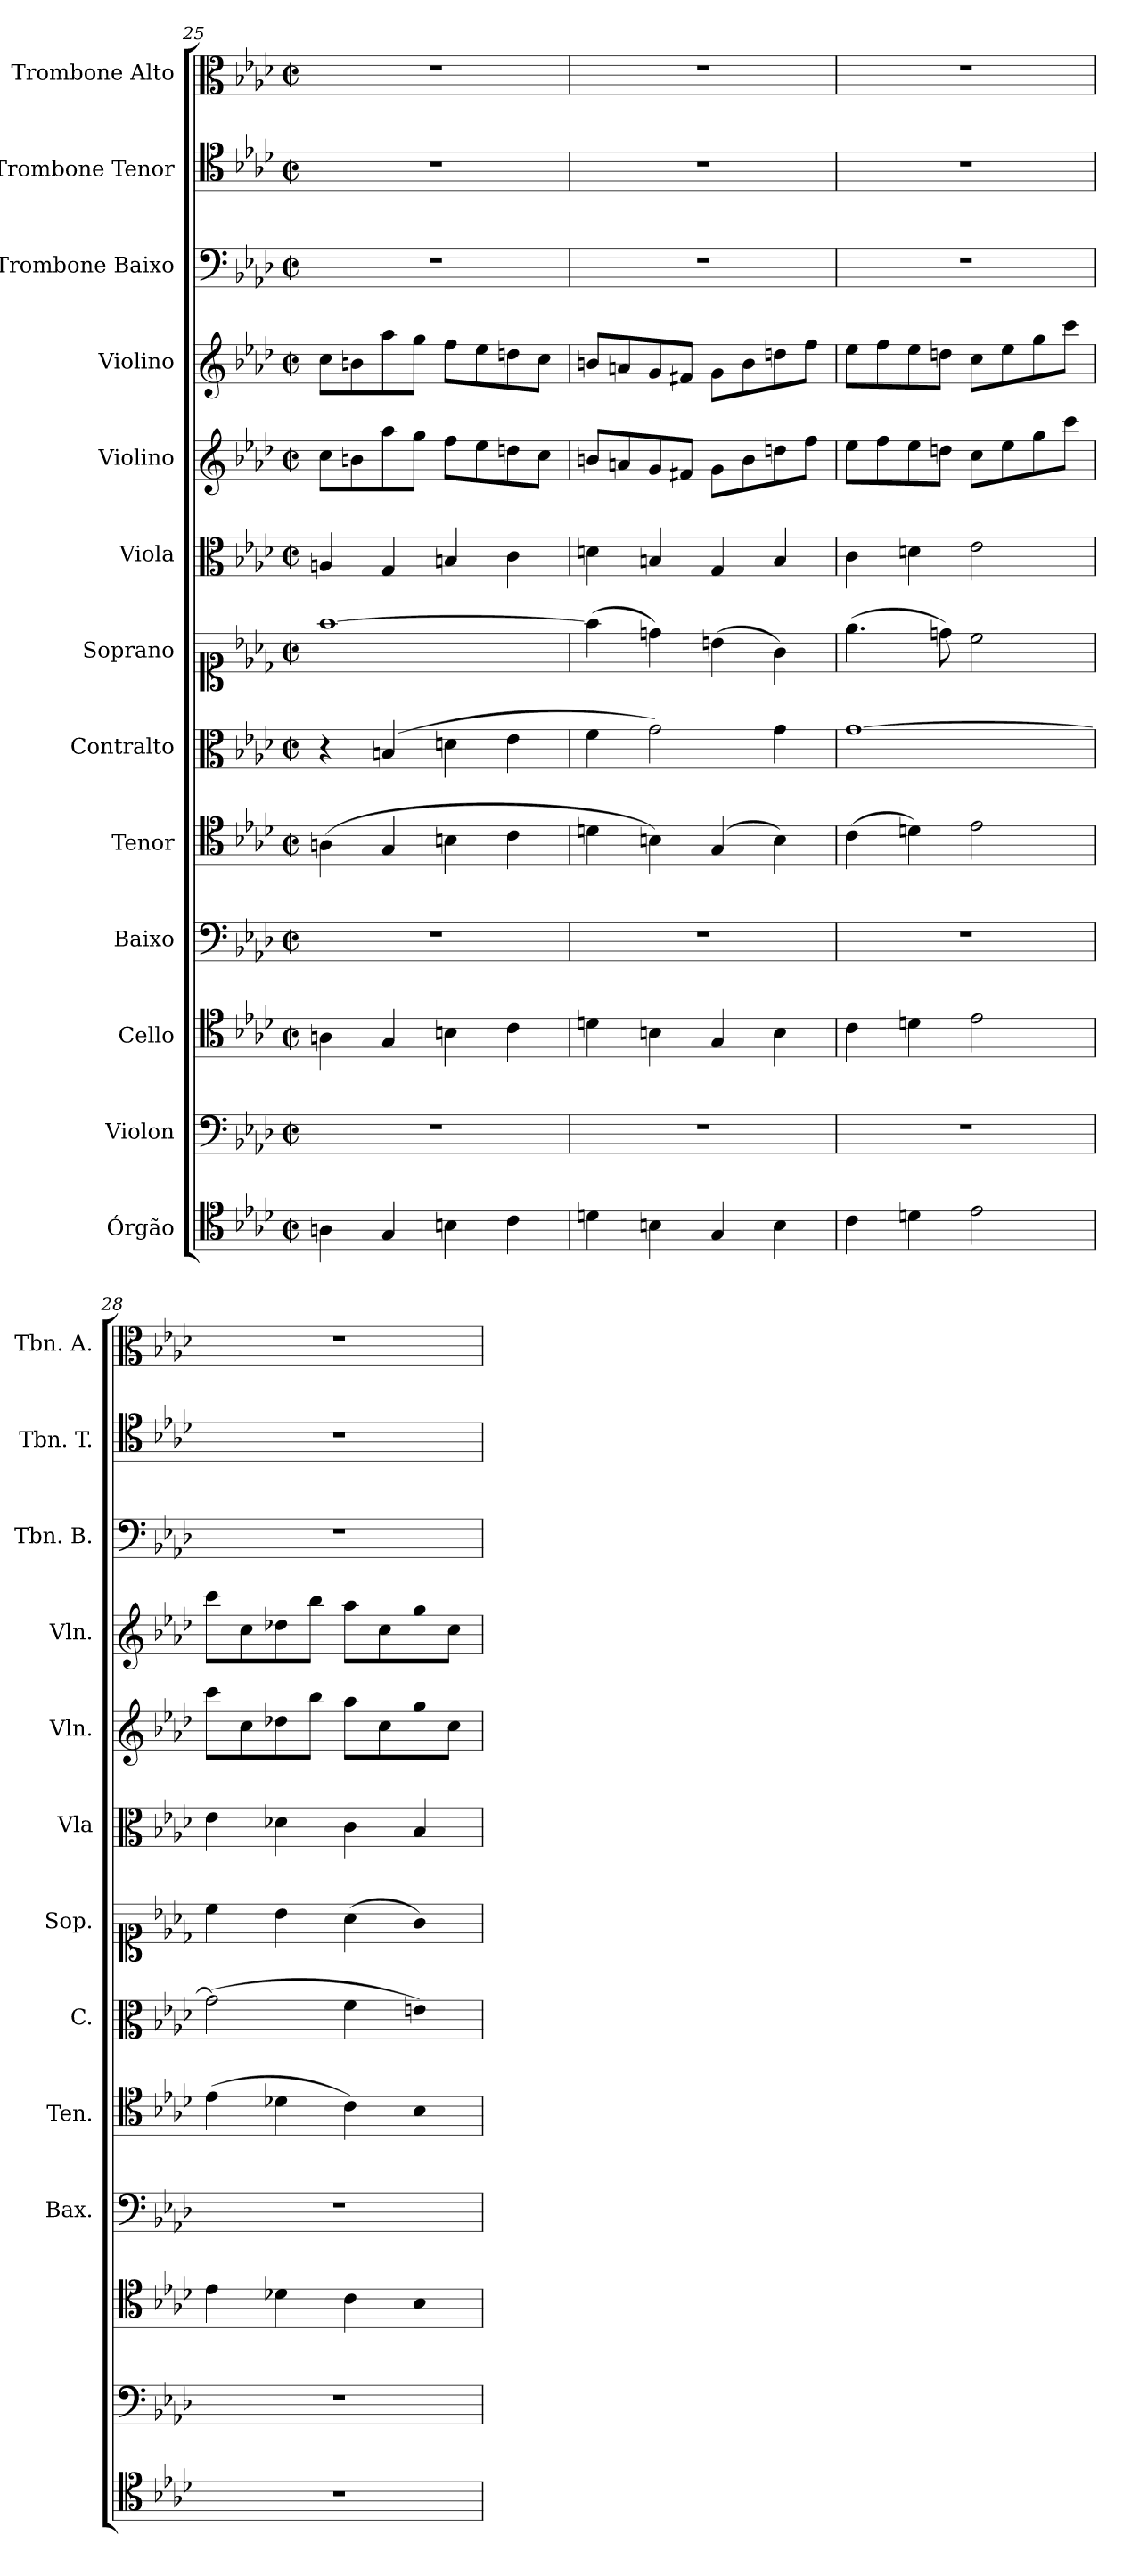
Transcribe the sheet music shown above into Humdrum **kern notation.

**kern	**kern	**kern	**kern	**kern	**kern	**kern	**kern	**kern	**kern	**kern	**kern	**kern
*part13	*part12	*part11	*part10	*part9	*part8	*part7	*part6	*part5	*part4	*part3	*part2	*part1
*staff13	*staff12	*staff11	*staff10	*staff9	*staff8	*staff7	*staff6	*staff5	*staff4	*staff3	*staff2	*staff1
*I"Órgão	*I"Violon	*I"Cello	*I"Baixo	*I"Tenor	*I"Contralto	*I"Soprano	*I"Viola	*I"Violino	*I"Violino	*I"Trombone Baixo	*I"Trombone Tenor	*I"Trombone Alto
*	*	*	*I'Bax.	*I'Ten.	*I'C.	*I'Sop.	*I'Vla	*I'Vln.	*I'Vln.	*I'Tbn. B.	*I'Tbn. T.	*I'Tbn. A.
*clefC4	*clefF4	*clefC4	*clefF4	*clefC4	*clefC3	*clefC1	*clefC3	*clefG2	*clefG2	*clefF4	*clefC4	*clefC3
*	*ITrd7c12	*	*	*	*	*	*	*	*	*	*	*
*k[b-e-a-d-]	*k[b-e-a-d-]	*k[b-e-a-d-]	*k[b-e-a-d-]	*k[b-e-a-d-]	*k[b-e-a-d-]	*k[b-e-a-d-]	*k[b-e-a-d-]	*k[b-e-a-d-]	*k[b-e-a-d-]	*k[b-e-a-d-]	*k[b-e-a-d-]	*k[b-e-a-d-]
*M2/2	*M2/2	*M2/2	*M2/2	*M2/2	*M2/2	*M2/2	*M2/2	*M2/2	*M2/2	*M2/2	*M2/2	*M2/2
*met(c|)	*met(c|)	*met(c|)	*met(c|)	*met(c|)	*met(c|)	*met(c|)	*met(c|)	*met(c|)	*met(c|)	*met(c|)	*met(c|)	*met(c|)
=25	=25	=25	=25	=25	=25	=25	=25	=25	=25	=25	=25	=25
4An\	1r	4An\	1r	(4An\	4r	[1ff	4An/	8cc\L	8cc\L	1r	1r	1r
.	.	.	.	.	.	.	.	8bn\	8bn\	.	.	.
4G/	.	4G/	.	4G/	(4Bn/	.	4G/	8aa-\	8aa-\	.	.	.
.	.	.	.	.	.	.	.	8gg\J	8gg\J	.	.	.
4Bn\	.	4Bn\	.	4Bn\	4dn\	.	4Bn/	8ff\L	8ff\L	.	.	.
.	.	.	.	.	.	.	.	8ee-\	8ee-\	.	.	.
4c\	.	4c\	.	4c\	4e-\	.	4c\	8ddn\	8ddn\	.	.	.
.	.	.	.	.	.	.	.	8cc\J	8cc\J	.	.	.
=26	=26	=26	=26	=26	=26	=26	=26	=26	=26	=26	=26	=26
4dn\	1r	4dn\	1r	4dn\	4f\	(4ff\]	4dn\	8bn/L	8bn/L	1r	1r	1r
.	.	.	.	.	.	.	.	8an/	8an/	.	.	.
4Bn\	.	4Bn\	.	4Bn\)	2g\)	4ddn\)	4Bn/	8g/	8g/	.	.	.
.	.	.	.	.	.	.	.	8f#X/J	8f#X/J	.	.	.
4G/	.	4G/	.	(4G/	.	(4bn\	4G/	8g\L	8g\L	.	.	.
.	.	.	.	.	.	.	.	8b\	8b\	.	.	.
4B\	.	4B\	.	4B\)	4g\	4g\)	4B/	8ddn\	8ddn\	.	.	.
.	.	.	.	.	.	.	.	8ff\J	8ff\J	.	.	.
=27	=27	=27	=27	=27	=27	=27	=27	=27	=27	=27	=27	=27
4c\	1r	4c\	1r	(4c\	[1g	(4.ee-\	4c\	8ee-\L	8ee-\L	1r	1r	1r
.	.	.	.	.	.	.	.	8ff\	8ff\	.	.	.
4dn\	.	4dn\	.	4dn\)	.	.	4dn\	8ee-\	8ee-\	.	.	.
.	.	.	.	.	.	8ddn\)	.	8ddn\J	8ddn\J	.	.	.
2e-\	.	2e-\	.	2e-\	.	2cc\	2e-\	8cc\L	8cc\L	.	.	.
.	.	.	.	.	.	.	.	8ee-\	8ee-\	.	.	.
.	.	.	.	.	.	.	.	8gg\	8gg\	.	.	.
.	.	.	.	.	.	.	.	8ccc\J	8ccc\J	.	.	.
!!LO:PB:g=z
=28	=28	=28	=28	=28	=28	=28	=28	=28	=28	=28	=28	=28
1r	1r	4e-\	1r	(4e-\	(2g\]	4cc\	4e-\	8ccc\L	8ccc\L	1r	1r	1r
.	.	.	.	.	.	.	.	8cc\	8cc\	.	.	.
.	.	4d-X\	.	4d-X\	.	4b-\	4d-X\	8dd-X\	8dd-X\	.	.	.
.	.	.	.	.	.	.	.	8bb-\J	8bb-\J	.	.	.
.	.	4c\	.	4c\)	4f\	(4a-\	4c\	8aa-\L	8aa-\L	.	.	.
.	.	.	.	.	.	.	.	8cc\	8cc\	.	.	.
.	.	4B-\	.	4B-\	4en\)	4g\)	4B-/	8gg\	8gg\	.	.	.
.	.	.	.	.	.	.	.	8cc\J	8cc\J	.	.	.
=	=	=	=	=	=	=	=	=	=	=	=	=
*-	*-	*-	*-	*-	*-	*-	*-	*-	*-	*-	*-	*-
